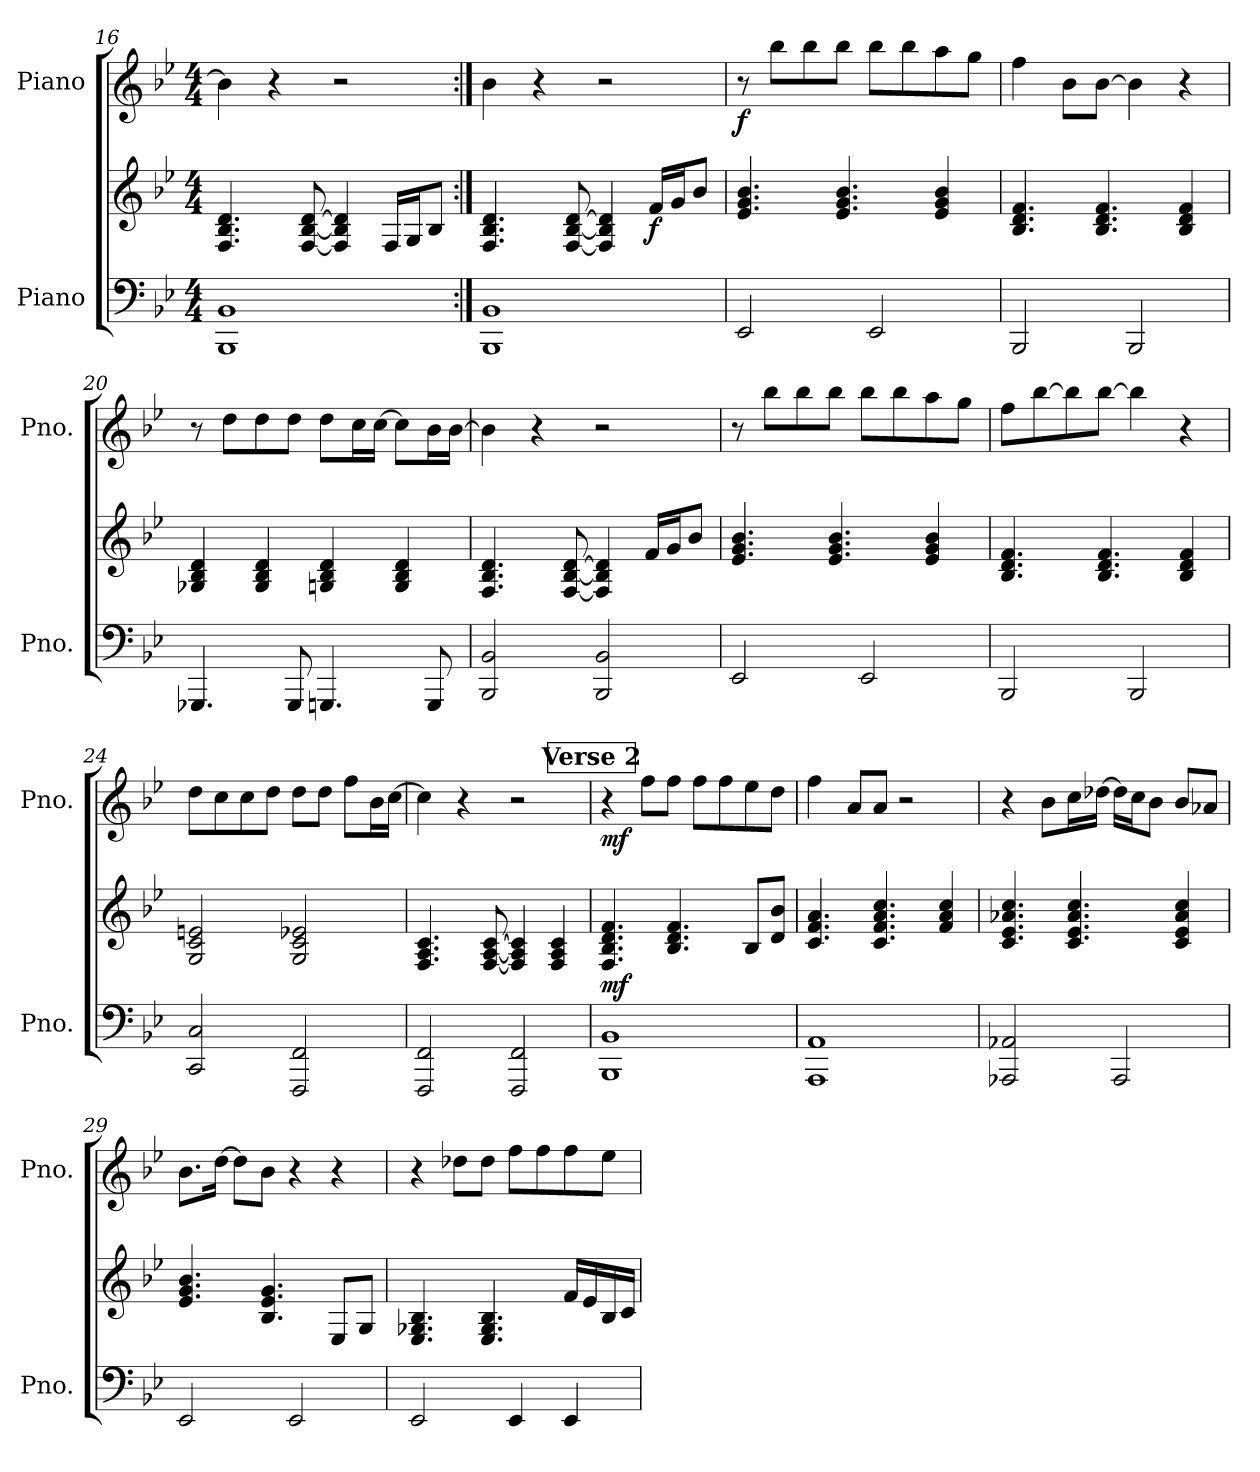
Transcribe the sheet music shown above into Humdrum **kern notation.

**kern	**kern	**dynam	**kern	**dynam
*part2	*part2	*part2	*part1	*part1
*staff3	*staff2	*staff2/3	*staff1	*staff1
*I"Piano	*	*	*I"Piano	*
*I'Pno.	*	*	*I'Pno.	*
!!LO:PB:g=z
*clefF4	*clefG2	*	*clefG2	*
*k[b-e-]	*k[b-e-]	*	*k[b-e-]	*
*M4/4	*M4/4	*	*M4/4	*
=16	=16	=16	=16	=16
1BBB- 1BB-	4.F/ 4.B-/ 4.d/	.	4b-\]	.
.	.	.	4r	.
.	[8F/ [8B-/ [8d/	.	.	.
.	4F/] 4B-/] 4d/]	.	2r	.
.	16F/LL	.	.	.
.	16G/J	.	.	.
.	8B-/J	.	.	.
=17:|!	=17:|!	=17:|!	=17:|!	=17:|!
1BBB- 1BB-	4.F/ 4.B-/ 4.d/	.	4b-\	.
.	.	.	4r	.
.	[8F/ [8B-/ [8d/	.	.	.
.	4F/] 4B-/] 4d/]	.	2r	.
!	!	!LO:DY:b	!	!
.	16f/LL	f	.	.
.	16g/J	.	.	.
.	8b-/J	.	.	.
=18	=18	=18	=18	=18
!	!	!	!	!LO:DY:b
2EE-/	4.e-/ 4.g/ 4.b-/	.	8r	f
.	.	.	8bb-\L	.
.	.	.	8bb-\	.
.	4.e-/ 4.g/ 4.b-/	.	8bb-\J	.
2EE-/	.	.	8bb-\L	.
.	.	.	8bb-\	.
.	4e-/ 4g/ 4b-/	.	8aa\	.
.	.	.	8gg\J	.
=19	=19	=19	=19	=19
2BBB-/	4.B-/ 4.d/ 4.f/	.	4ff\	.
.	.	.	8b-\L	.
.	4.B-/ 4.d/ 4.f/	.	[8b-\J	.
2BBB-/	.	.	4b-\]	.
.	4B-/ 4d/ 4f/	.	4r	.
!!LO:LB:g=z
=20	=20	=20	=20	=20
4.GGG-X/	4G-X/ 4B-/ 4d/	.	8r	.
.	.	.	8dd\L	.
.	4G-/ 4B-/ 4d/	.	8dd\	.
8GGG-/	.	.	8dd\J	.
4.GGGn/	4Gn/ 4B-/ 4d/	.	8dd\L	.
.	.	.	16cc\L	.
.	.	.	[16cc\JJ	.
.	4G/ 4B-/ 4d/	.	8cc\L]	.
8GGG/	.	.	16b-\L	.
.	.	.	[16b-\JJ	.
=21	=21	=21	=21	=21
2BBB-/ 2BB-/	4.F/ 4.B-/ 4.d/	.	4b-\]	.
.	.	.	4r	.
.	[8F/ [8B-/ [8d/	.	.	.
2BBB-/ 2BB-/	4F/] 4B-/] 4d/]	.	2r	.
.	16f/LL	.	.	.
.	16g/J	.	.	.
.	8b-/J	.	.	.
=22	=22	=22	=22	=22
2EE-/	4.e-/ 4.g/ 4.b-/	.	8r	.
.	.	.	8bb-\L	.
.	.	.	8bb-\	.
.	4.e-/ 4.g/ 4.b-/	.	8bb-\J	.
2EE-/	.	.	8bb-\L	.
.	.	.	8bb-\	.
.	4e-/ 4g/ 4b-/	.	8aa\	.
.	.	.	8gg\J	.
=23	=23	=23	=23	=23
2BBB-/	4.B-/ 4.d/ 4.f/	.	8ff\L	.
.	.	.	[8bb-\	.
.	.	.	8bb-\]	.
.	4.B-/ 4.d/ 4.f/	.	[8bb-\J	.
2BBB-/	.	.	4bb-\]	.
.	4B-/ 4d/ 4f/	.	4r	.
!!LO:LB:g=z
=24	=24	=24	=24	=24
2CC/ 2C/	2G/ 2c/ 2en/	.	8dd\L	.
.	.	.	8cc\	.
.	.	.	8cc\	.
.	.	.	8dd\J	.
2FFF/ 2FF/	2G/ 2c/ 2e-X/	.	8dd\L	.
.	.	.	8dd\J	.
.	.	.	8ff\L	.
.	.	.	16b-\L	.
.	.	.	[16cc\JJ	.
=25	=25	=25	=25	=25
2FFF/ 2FF/	4.F/ 4.A/ 4.c/	.	4cc\]	.
.	.	.	4r	.
.	[8F/ [8A/ [8c/	.	.	.
2FFF/ 2FF/	4F/] 4A/] 4c/]	.	2r	.
.	4F/ 4A/ 4c/	.	.	.
!!LO:REH:place=s1:a:B:fs=11:t=Verse 2
=26	=26	=26	=26	=26
!	!	!LO:DY:a=2	!	!LO:DY:b
1BBB- 1BB-	4.F/ 4.B-/ 4.d/ 4.f/	mf	4r	mf
.	.	.	8ff\L	.
.	4.B-/ 4.d/ 4.f/	.	8ff\J	.
.	.	.	8ff\L	.
.	.	.	8ff\	.
.	8B-/L	.	8ee-\	.
.	8d/ 8b-/J	.	8dd\J	.
=27	=27	=27	=27	=27
1AAA 1AA	4.c/ 4.f/ 4.a/	.	4ff\	.
.	.	.	8a/L	.
.	4.c/ 4.f/ 4.a/ 4.cc/	.	8a/J	.
.	.	.	2r	.
.	4f/ 4a/ 4cc/	.	.	.
=28	=28	=28	=28	=28
2AAA-X/ 2AA-X/	4.c/ 4.e-/ 4.a-X/ 4.cc/	.	4r	.
.	.	.	8b-\L	.
.	4.c/ 4.e-/ 4.a-/ 4.cc/	.	16cc\L	.
.	.	.	[16dd-X\JJ	.
2AAA-/	.	.	16dd-\LL]	.
.	.	.	16cc\J	.
.	.	.	8b-\J	.
.	4c/ 4e-/ 4a-/ 4cc/	.	8b-/L	.
.	.	.	8a-X/J	.
!!LO:LB:g=z
=29	=29	=29	=29	=29
2EE-/	4.e-/ 4.g/ 4.b-/	.	8.b-\L	.
.	.	.	[16dd\Jk	.
.	.	.	8dd\L]	.
.	4.B-/ 4.e-/ 4.g/	.	8b-\J	.
2EE-/	.	.	4r	.
.	8E-/L	.	4r	.
.	8G/J	.	.	.
=30	=30	=30	=30	=30
2EE-/	4.E-/ 4.G-X/ 4.B-/	.	4r	.
.	.	.	8dd-X\L	.
.	4.E-/ 4.G-/ 4.B-/	.	8dd-\J	.
4EE-/	.	.	8ff\L	.
.	.	.	8ff\	.
4EE-/	16f/LL	.	8ff\	.
.	16e-/	.	.	.
.	16B-/	.	8ee-\J	.
.	16c/JJ	.	.	.
=	=	=	=	=
*-	*-	*-	*-	*-
